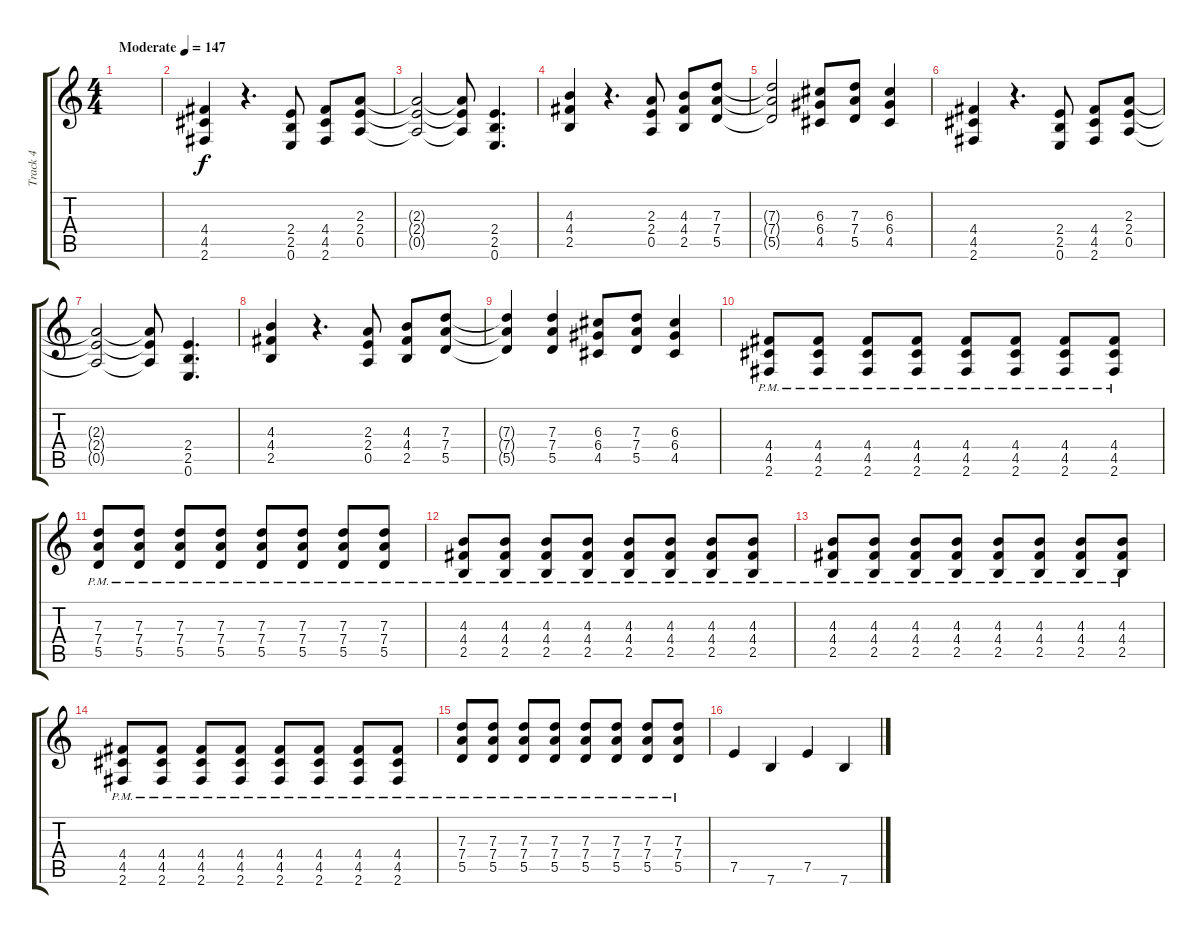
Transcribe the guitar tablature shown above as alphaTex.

\track ("Track 4" "Track 4") {instrument overdrivenguitar}
\staff {score tabs}
\tuning (E4 B3 G3 D3 A2 E2) {hide}
\ts (4 4)
\tempo (147 "Moderate")
\clef g2
\ks c
|
(4.4 4.5 2.6).4 r.4{d} (2.4 2.5 0.6).8 (4.4 4.5 2.6).8 (2.3 2.4 0.5).8 |
(2.3{t} 2.4{t} 0.5{t}).2 (2.3{t} 2.4{t} 0.5{t}).8 (2.4 2.5 0.6).4{d} |
(4.3 4.4 2.5).4 r.4{d} (2.3 2.4 0.5).8 (4.3 4.4 2.5).8 (7.3 7.4 5.5).8 |
(7.3{t} 7.4{t} 5.5{t}).2 (6.3 6.4 4.5).8 (7.3 7.4 5.5).8 (6.3 6.4 4.5).4 |
(4.4 4.5 2.6).4 r.4{d} (2.4 2.5 0.6).8 (4.4 4.5 2.6).8 (2.3 2.4 0.5).8 |
(2.3{t} 2.4{t} 0.5{t}).2 (2.3{t} 2.4{t} 0.5{t}).8 (2.4 2.5 0.6).4{d} |
(4.3 4.4 2.5).4 r.4{d} (2.3 2.4 0.5).8 (4.3 4.4 2.5).8 (7.3 7.4 5.5).8 |
(7.3{t} 7.4{t} 5.5{t}).4 (7.3 7.4 5.5).4 (6.3 6.4 4.5).8 (7.3 7.4 5.5).8 (6.3 6.4 4.5).4 |
(4.4{pm} 4.5{pm} 2.6{pm}).8 (4.4{pm} 4.5{pm} 2.6{pm}).8 (4.4{pm} 4.5{pm} 2.6{pm}).8 (4.4{pm} 4.5{pm} 2.6{pm}).8 (4.4{pm} 4.5{pm} 2.6{pm}).8 (4.4{pm} 4.5{pm} 2.6{pm}).8 (4.4{pm} 4.5{pm} 2.6{pm}).8 (4.4{pm} 4.5{pm} 2.6{pm}).8 |
(7.3{pm} 7.4{pm} 5.5{pm}).8 (7.3{pm} 7.4{pm} 5.5{pm}).8 (7.3{pm} 7.4{pm} 5.5{pm}).8 (7.3{pm} 7.4{pm} 5.5{pm}).8 (7.3{pm} 7.4{pm} 5.5{pm}).8 (7.3{pm} 7.4{pm} 5.5{pm}).8 (7.3{pm} 7.4{pm} 5.5{pm}).8 (7.3{pm} 7.4{pm} 5.5{pm}).8 |
(4.3{pm} 4.4{pm} 2.5{pm}).8 (4.3{pm} 4.4{pm} 2.5{pm}).8 (4.3{pm} 4.4{pm} 2.5{pm}).8 (4.3{pm} 4.4{pm} 2.5{pm}).8 (4.3{pm} 4.4{pm} 2.5{pm}).8 (4.3{pm} 4.4{pm} 2.5{pm}).8 (4.3{pm} 4.4{pm} 2.5{pm}).8 (4.3{pm} 4.4{pm} 2.5{pm}).8 |
(4.3{pm} 4.4{pm} 2.5{pm}).8 (4.3{pm} 4.4{pm} 2.5{pm}).8 (4.3{pm} 4.4{pm} 2.5{pm}).8 (4.3{pm} 4.4{pm} 2.5{pm}).8 (4.3{pm} 4.4{pm} 2.5{pm}).8 (4.3{pm} 4.4{pm} 2.5{pm}).8 (4.3{pm} 4.4{pm} 2.5{pm}).8 (4.3{pm} 4.4{pm} 2.5{pm}).8 |
(4.4{pm} 4.5{pm} 2.6{pm}).8 (4.4{pm} 4.5{pm} 2.6{pm}).8 (4.4{pm} 4.5{pm} 2.6{pm}).8 (4.4{pm} 4.5{pm} 2.6{pm}).8 (4.4{pm} 4.5{pm} 2.6{pm}).8 (4.4{pm} 4.5{pm} 2.6{pm}).8 (4.4{pm} 4.5{pm} 2.6{pm}).8 (4.4{pm} 4.5{pm} 2.6{pm}).8 |
(7.3{pm} 7.4{pm} 5.5{pm}).8 (7.3{pm} 7.4{pm} 5.5{pm}).8 (7.3{pm} 7.4{pm} 5.5{pm}).8 (7.3{pm} 7.4{pm} 5.5{pm}).8 (7.3{pm} 7.4{pm} 5.5{pm}).8 (7.3{pm} 7.4{pm} 5.5{pm}).8 (7.3{pm} 7.4{pm} 5.5{pm}).8 (7.3{pm} 7.4{pm} 5.5{pm}).8 |
7.5.4 7.6.4 7.5.4 7.6.4
